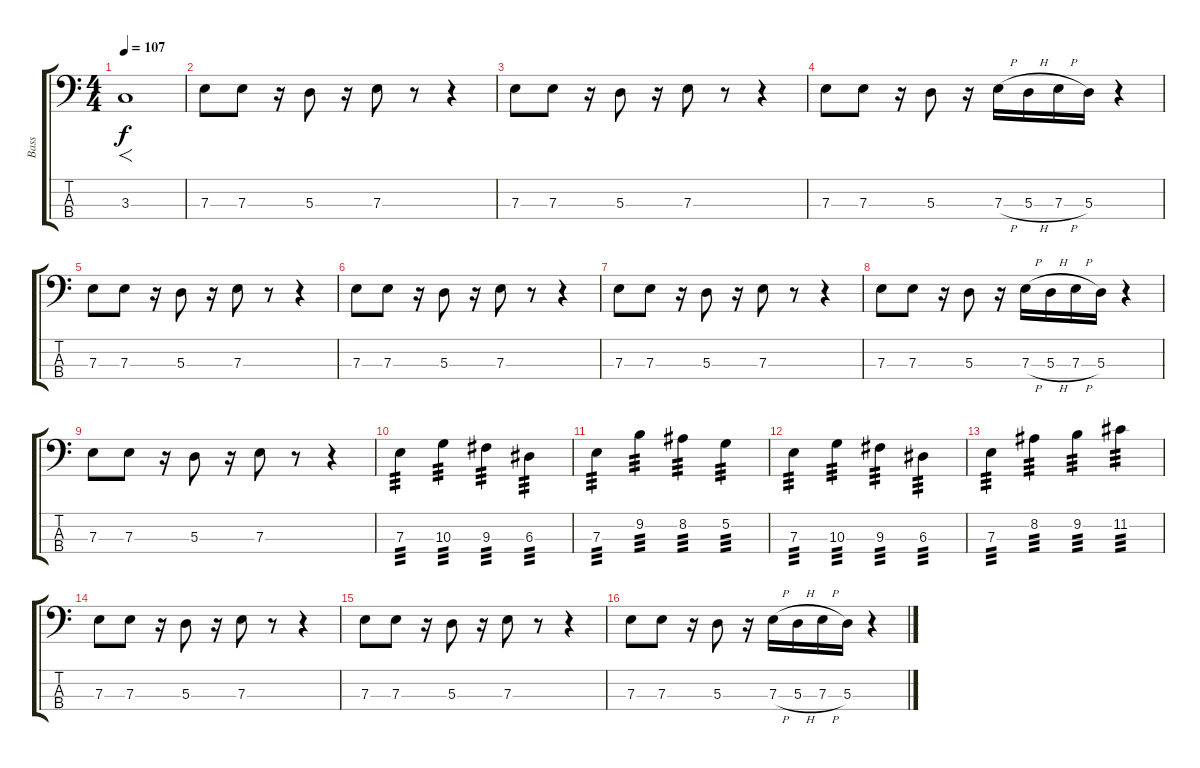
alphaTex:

\track ("Bass" "Bass") {instrument electricbasspick}
\staff {score tabs}
\tuning (G2 D2 A1 E1) {hide}
\ts (4 4)
\tempo 107
\clef f4
\ks c
3.3.1{f dy f instrument electricbasspick} |
7.3.8 7.3.8 r.16 5.3.8 r.16 7.3.8 r.8 r.4 |
7.3.8 7.3.8 r.16 5.3.8 r.16 7.3.8 r.8 r.4 |
7.3.8 7.3.8 r.16 5.3.8 r.16 7.3{h}.16 5.3{h}.16 7.3{h}.16 5.3.16 r.4 |
7.3.8 7.3.8 r.16 5.3.8 r.16 7.3.8 r.8 r.4 |
7.3.8 7.3.8 r.16 5.3.8 r.16 7.3.8 r.8 r.4 |
7.3.8 7.3.8 r.16 5.3.8 r.16 7.3.8 r.8 r.4 |
7.3.8 7.3.8 r.16 5.3.8 r.16 7.3{h}.16 5.3{h}.16 7.3{h}.16 5.3.16 r.4 |
7.3.8 7.3.8 r.16 5.3.8 r.16 7.3.8 r.8 r.4 |
7.3.4{tp 3} 10.3.4{tp 3} 9.3.4{tp 3} 6.3.4{tp 3} |
7.3.4{tp 3} 9.2.4{tp 3} 8.2.4{tp 3} 5.2.4{tp 3} |
7.3.4{tp 3} 10.3.4{tp 3} 9.3.4{tp 3} 6.3.4{tp 3} |
7.3.4{tp 3} 8.2.4{tp 3} 9.2.4{tp 3} 11.2.4{tp 3} |
7.3.8 7.3.8 r.16 5.3.8 r.16 7.3.8 r.8 r.4 |
7.3.8 7.3.8 r.16 5.3.8 r.16 7.3.8 r.8 r.4 |
7.3.8 7.3.8 r.16 5.3.8 r.16 7.3{h}.16 5.3{h}.16 7.3{h}.16 5.3.16 r.4
